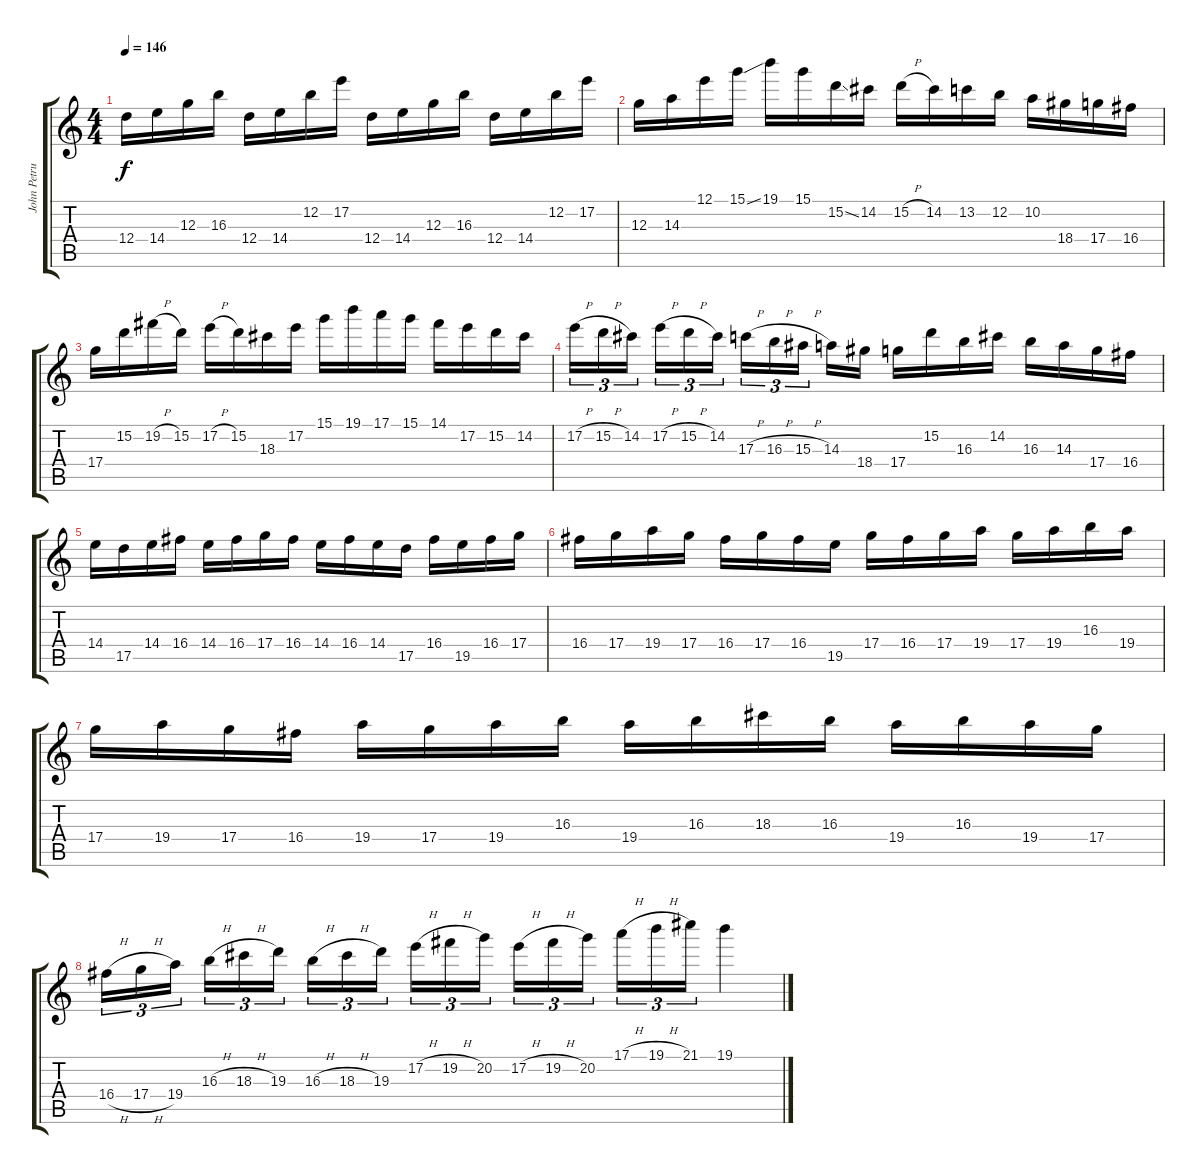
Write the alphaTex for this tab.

\track ("John Petrucci" "John Petru") {instrument distortionguitar}
\staff {score tabs}
\tuning (E4 B3 G3 D3 A2 E2) {hide}
\ts (4 4)
\tempo 146
\clef g2
\ks c
12.4.16{dy f} 14.4.16 12.3.16 16.3.16 12.4.16 14.4.16 12.2.16 17.2.16 12.4.16 14.4.16 12.3.16 16.3.16 12.4.16 14.4.16 12.2.16 17.2.16 |
12.3.16 14.3.16 12.1.16 15.1{ss}.16 19.1.16 15.1.16 15.2{ss}.16 14.2.16 15.2{h}.16 14.2.16 13.2.16 12.2.16 10.2.16 18.4.16 17.4.16 16.4.16 |
17.4.16 15.2.16 19.2{h}.16 15.2.16 17.2{h}.16 15.2.16 18.3.16 17.2.16 15.1.16 19.1.16 17.1.16 15.1.16 14.1.16 17.2.16 15.2.16 14.2.16 |
17.2{h}.16{tu (3 2)} 15.2{h}.16{tu (3 2)} 14.2.16{tu (3 2)} 17.2{h}.16{tu (3 2)} 15.2{h}.16{tu (3 2)} 14.2.16{tu (3 2)} 17.3{h}.16{tu (3 2)} 16.3{h}.16{tu (3 2)} 15.3{h}.16{tu (3 2)} 14.3.16 18.4.16 17.4.16 15.2.16 16.3.16 14.2.16 16.3.16 14.3.16 17.4.16 16.4.16 |
14.4.16 17.5.16 14.4.16 16.4.16 14.4.16 16.4.16 17.4.16 16.4.16 14.4.16 16.4.16 14.4.16 17.5.16 16.4.16 19.5.16 16.4.16 17.4.16 |
16.4.16 17.4.16 19.4.16 17.4.16 16.4.16 17.4.16 16.4.16 19.5.16 17.4.16 16.4.16 17.4.16 19.4.16 17.4.16 19.4.16 16.3.16 19.4.16 |
17.4.16 19.4.16 17.4.16 16.4.16 19.4.16 17.4.16 19.4.16 16.3.16 19.4.16 16.3.16 18.3.16 16.3.16 19.4.16 16.3.16 19.4.16 17.4.16 |
16.4{h}.16{tu (3 2)} 17.4{h}.16{tu (3 2)} 19.4.16{tu (3 2)} 16.3{h}.16{tu (3 2)} 18.3{h}.16{tu (3 2)} 19.3.16{tu (3 2)} 16.3{h}.16{tu (3 2)} 18.3{h}.16{tu (3 2)} 19.3.16{tu (3 2)} 17.2{h}.16{tu (3 2)} 19.2{h}.16{tu (3 2)} 20.2.16{tu (3 2)} 17.2{h}.16{tu (3 2)} 19.2{h}.16{tu (3 2)} 20.2.16{tu (3 2)} 17.1{h}.16{tu (3 2)} 19.1{h}.16{tu (3 2)} 21.1.16{tu (3 2)} 19.1.4
